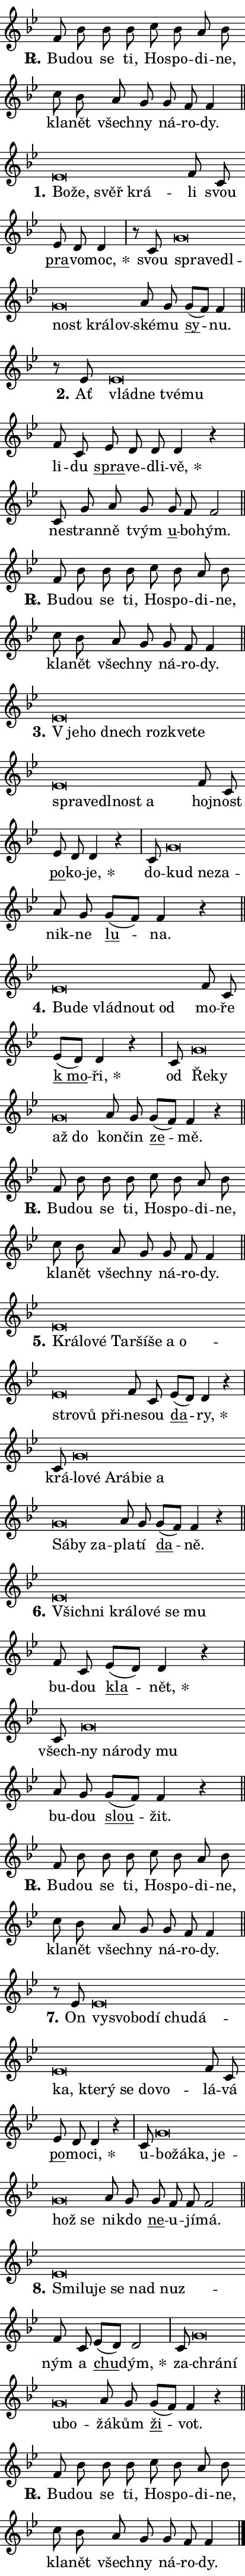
\version "2.22.1"
\header { tagline = "" }
\paper {
  indent = 0\cm
  top-margin = 0\cm
  right-margin = 0\cm
  bottom-margin = 0\cm
  left-margin = 0\cm
  paper-width = 7\cm
  page-breaking = #ly:one-page-breaking
  system-system-spacing.basic-distance = #11
  score-system-spacing.basic-distance = #11
  ragged-last = ##f
}


%% Author: Thomas Morley
%% https://lists.gnu.org/archive/html/lilypond-user/2020-05/msg00002.html
#(define (line-position grob)
"Returns position of @var[grob} in current system:
   @code{'start}, if at first time-step
   @code{'end}, if at last time-step
   @code{'middle} otherwise
"
  (let* ((col (ly:item-get-column grob))
         (ln (ly:grob-object col 'left-neighbor))
         (rn (ly:grob-object col 'right-neighbor))
         (col-to-check-left (if (ly:grob? ln) ln col))
         (col-to-check-right (if (ly:grob? rn) rn col))
         (break-dir-left
           (and
             (ly:grob-property col-to-check-left 'non-musical #f)
             (ly:item-break-dir col-to-check-left)))
         (break-dir-right
           (and
             (ly:grob-property col-to-check-right 'non-musical #f)
             (ly:item-break-dir col-to-check-right))))
        (cond ((eqv? 1 break-dir-left) 'start)
              ((eqv? -1 break-dir-right) 'end)
              (else 'middle))))

#(define (tranparent-at-line-position vctor)
  (lambda (grob)
  "Relying on @code{line-position} select the relevant enry from @var{vctor}.
Used to determine transparency,"
    (case (line-position grob)
      ((end) (not (vector-ref vctor 0)))
      ((middle) (not (vector-ref vctor 1)))
      ((start) (not (vector-ref vctor 2))))))

noteHeadBreakVisibility =
#(define-music-function (break-visibility)(vector?)
"Makes @code{NoteHead}s transparent relying on @var{break-visibility}"
#{
  \override NoteHead.transparent =
    #(tranparent-at-line-position break-visibility)
#})

#(define delete-ledgers-for-transparent-note-heads
  (lambda (grob)
    "Reads whether a @code{NoteHead} is transparent.
If so this @code{NoteHead} is removed from @code{'note-heads} from
@var{grob}, which is supposed to be @code{LedgerLineSpanner}.
As a result ledgers are not printed for this @code{NoteHead}"
    (let* ((nhds-array (ly:grob-object grob 'note-heads))
           (nhds-list
             (if (ly:grob-array? nhds-array)
                 (ly:grob-array->list nhds-array)
                 '()))
           ;; Relies on the transparent-property being done before
           ;; Staff.LedgerLineSpanner.after-line-breaking is executed.
           ;; This is fragile ...
           (to-keep
             (remove
               (lambda (nhd)
                 (ly:grob-property nhd 'transparent #f))
               nhds-list)))
      ;; TODO find a better method to iterate over grob-arrays, similiar
      ;; to filter/remove etc for lists
      ;; For now rebuilt from scratch
      (set! (ly:grob-object grob 'note-heads)  '())
      (for-each
        (lambda (nhd)
          (ly:pointer-group-interface::add-grob grob 'note-heads nhd))
        to-keep))))

hideNotes = {
  \noteHeadBreakVisibility #begin-of-line-visible
}
unHideNotes = {
  \noteHeadBreakVisibility #all-visible
}

% work-around for resetting accidentals
% https://lilypond.org/doc/v2.23/Documentation/notation/displaying-rhythms#unmetered-music
cadenzaMeasure = {
  \cadenzaOff
  \partial 1024 s1024
  \cadenzaOn
}

#(define-markup-command (accent layout props text) (markup?)
  "Underline accented syllable"
  (interpret-markup layout props
    #{\markup \override #'(offset . 4.3) \underline { #text }#}))

responsum = \markup \concat {
  "R" \hspace #-1.05 \path #0.1 #'((moveto 0 0.07) (lineto 0.9 0.8)) \hspace #0.05 "."
}

\layout {
    \context {
        \Staff
        \remove "Time_signature_engraver"
        \override LedgerLineSpanner.after-line-breaking = #delete-ledgers-for-transparent-note-heads
    }
    \context {
        \Voice {
            \override NoteHead.output-attributes = #'((class . "notehead"))
            \override Hairpin.height = #0.55
        }
    }
    \context {
        \Lyrics {
            \override StanzaNumber.output-attributes = #'((class . "stanzanumber"))
            \override LyricSpace.minimum-distance = #0.9
            \override LyricText.font-name = #"TeX Gyre Schola"
            \override LyricText.font-size = 1
            \override StanzaNumber.font-name = #"TeX Gyre Schola Bold"
            \override StanzaNumber.font-size = 1
        }
    }
}

% magnetic-lyrics.ily
%
%   written by
%     Jean Abou Samra <jean@abou-samra.fr>
%     Werner Lemberg <wl@gnu.org>
%
%   adapted by
%     Jiri Hon <jiri.hon@gmail.com>
%
% Version 2022-Apr-15

% https://www.mail-archive.com/lilypond-user@gnu.org/msg149350.html

#(define (Left_hyphen_pointer_engraver context)
   "Collect syllable-hyphen-syllable occurrences in lyrics and store
them in properties.  This engraver only looks to the left.  For
example, if the lyrics input is @code{foo -- bar}, it does the
following.

@itemize @bullet
@item
Set the @code{text} property of the @code{LyricHyphen} grob between
@q{foo} and @q{bar} to @code{foo}.

@item
Set the @code{left-hyphen} property of the @code{LyricText} grob with
text @q{foo} to the @code{LyricHyphen} grob between @q{foo} and
@q{bar}.
@end itemize

Use this auxiliary engraver in combination with the
@code{lyric-@/text::@/apply-@/magnetic-@/offset!} hook."
   (let ((hyphen #f)
         (text #f))
     (make-engraver
      (acknowledgers
       ((lyric-syllable-interface engraver grob source-engraver)
        (set! text grob)))
      (end-acknowledgers
       ((lyric-hyphen-interface engraver grob source-engraver)
        ;(when (not (grob::has-interface grob 'lyric-space-interface))
          (set! hyphen grob)));)
      ((stop-translation-timestep engraver)
       (when (and text hyphen)
         (ly:grob-set-object! text 'left-hyphen hyphen))
       (set! text #f)
       (set! hyphen #f)))))

#(define (lyric-text::apply-magnetic-offset! grob)
   "If the space between two syllables is less than the value in
property @code{LyricText@/.details@/.squash-threshold}, move the right
syllable to the left so that it gets concatenated with the left
syllable.

Use this function as a hook for
@code{LyricText@/.after-@/line-@/breaking} if the
@code{Left_@/hyphen_@/pointer_@/engraver} is active."
   (let ((hyphen (ly:grob-object grob 'left-hyphen #f)))
     (when hyphen
       (let ((left-text (ly:spanner-bound hyphen LEFT)))
         (when (grob::has-interface left-text 'lyric-syllable-interface)
           (let* ((common (ly:grob-common-refpoint grob left-text X))
                  (this-x-ext (ly:grob-extent grob common X))
                  (left-x-ext
                   (begin
                     ;; Trigger magnetism for left-text.
                     (ly:grob-property left-text 'after-line-breaking)
                     (ly:grob-extent left-text common X)))
                  ;; `delta` is the gap width between two syllables.
                  (delta (- (interval-start this-x-ext)
                            (interval-end left-x-ext)))
                  (details (ly:grob-property grob 'details))
                  (threshold (assoc-get 'squash-threshold details 0.2)))
             (when (< delta threshold)
               (let* (;; We have to manipulate the input text so that
                      ;; ligatures crossing syllable boundaries are not
                      ;; disabled.  For languages based on the Latin
                      ;; script this is essentially a beautification.
                      ;; However, for non-Western scripts it can be a
                      ;; necessity.
                      (lt (ly:grob-property left-text 'text))
                      (rt (ly:grob-property grob 'text))
                      (is-space (grob::has-interface hyphen 'lyric-space-interface))
                      (space (if is-space " " ""))
                      (space-markup (grob-interpret-markup grob " "))
                      (space-size (interval-length (ly:stencil-extent space-markup X)))
                      (extra-delta (if is-space space-size 0))
                      ;; Append new syllable.
                      (ltrt-space (if (and (string? lt) (string? rt))
                                (string-append lt space rt)
                                (make-concat-markup (list lt space rt))))
                      ;; Right-align `ltrt` to the right side.
                      (ltrt-space-markup (grob-interpret-markup
                               grob
                               (make-translate-markup
                                (cons (interval-length this-x-ext) 0)
                                (make-right-align-markup ltrt-space)))))
                 (begin
                   ;; Don't print `left-text`.
                   (ly:grob-set-property! left-text 'stencil #f)
                   ;; Set text and stencil (which holds all collected
                   ;; syllables so far) and shift it to the left.
                   (ly:grob-set-property! grob 'text ltrt-space)
                   (ly:grob-set-property! grob 'stencil ltrt-space-markup)
                   (ly:grob-translate-axis! grob (- (- delta extra-delta)) X))))))))))


#(define (lyric-hyphen::displace-bounds-first grob)
   ;; Make very sure this callback isn't triggered too early.
   (let ((left (ly:spanner-bound grob LEFT))
         (right (ly:spanner-bound grob RIGHT)))
     (ly:grob-property left 'after-line-breaking)
     (ly:grob-property right 'after-line-breaking)
     (ly:lyric-hyphen::print grob)))

squashThreshold = #0.4

\layout {
  \context {
    \Lyrics
    \consists #Left_hyphen_pointer_engraver
    \override LyricText.after-line-breaking =
      #lyric-text::apply-magnetic-offset!
    \override LyricHyphen.stencil = #lyric-hyphen::displace-bounds-first
    \override LyricText.details.squash-threshold = \squashThreshold
    \override LyricHyphen.minimum-distance = 0
    \override LyricHyphen.minimum-length = \squashThreshold
  }
}

squash = \override LyricText.details.squash-threshold = 9999
unSquash = \override LyricText.details.squash-threshold = \squashThreshold

left = \override LyricText.self-alignment-X = #LEFT
unLeft = \revert LyricText.self-alignment-X

starOffset = #(lambda (grob) 
                (let ((x_offset (ly:self-alignment-interface::aligned-on-x-parent grob)))
                  (if (= x_offset 0) 0 (+ x_offset 1.2))))

star = #(define-music-function (syllable)(string?)
"Append star separator at the end of a syllable"
#{
  \once \override LyricText.X-offset = #starOffset
  \lyricmode { \markup {
    #syllable
    \override #'((font-name . "TeX Gyre Schola Bold")) \hspace #0.2 \lower #0.65 \larger "*"
  } }
#})

starAccent = #(define-music-function (syllable)(string?)
"Append star separator at the end of a syllable and make accent"
#{
  \once \override LyricText.X-offset = #starOffset
  \lyricmode { \markup {
    \accent #syllable
    \override #'((font-name . "TeX Gyre Schola Bold")) \hspace #0.2 \lower #0.65 \larger "*"
  } }
#})

breath = #(define-music-function (syllable)(string?)
"Append breathing indicator at the end of a syllable"
#{
  \lyricmode { \markup { #syllable "+" } }
#})

optionalBreath = #(define-music-function (syllable)(string?)
"Append optional breathing indicator at the end of a syllable"
#{
  \lyricmode { \markup { #syllable "(+)" } }
#})


\score {
    <<
        \new Voice = "melody" { \cadenzaOn \key bes \major \relative { f'8 bes bes bes \bar "" c bes a bes \bar "" c bes a g \bar "" g f f4 \cadenzaMeasure \bar "||" \break }
\relative { es'\breve*1/16 \hideNotes \breve*1/16 \bar "" \breve*1/16 \breve*1/16 \bar "" \unHideNotes f8 c \bar "" es d d4 \cadenzaMeasure \bar "|" r8 c g'\breve*1/16 \hideNotes \breve*1/16 \bar "" \breve*1/16 \bar "" \breve*1/16 \bar "" \breve*1/16 \breve*1/16 \bar "" \unHideNotes a8 g \bar "" g[( f)] f4 \cadenzaMeasure \bar "||" \break }
\relative { r8 es'8 es\breve*1/16 \hideNotes \breve*1/16 \bar "" \breve*1/16 \breve*1/16 \bar "" \unHideNotes f8 c \bar "" es d d d4 r \cadenzaMeasure \bar "|" c8 g' a g \bar "" g f f2 \cadenzaMeasure \bar "||" \break }
\relative { f'8 bes bes bes \bar "" c bes a bes \bar "" c bes a g \bar "" g f f4 \cadenzaMeasure \bar "||" \break }
\relative { es'\breve*1/16 \hideNotes \breve*1/16 \bar "" \breve*1/16 \bar "" \breve*1/16 \bar "" \breve*1/16 \bar "" \breve*1/16 \bar "" \breve*1/16 \bar "" \breve*1/16 \bar "" \breve*1/16 \bar "" \breve*1/16 \breve*1/16 \bar "" \unHideNotes f8 c \bar "" es d d4 r \cadenzaMeasure \bar "|" c8 g'\breve*1/16 \hideNotes \breve*1/16 \breve*1/16 \bar "" \unHideNotes a8 g \bar "" g[( f)] f4 r \cadenzaMeasure \bar "||" \break }
\relative { es'\breve*1/16 \hideNotes \breve*1/16 \bar "" \breve*1/16 \bar "" \breve*1/16 \breve*1/16 \bar "" \unHideNotes f8 c \bar "" es[( d)] d4 r \cadenzaMeasure \bar "|" c8 g'\breve*1/16 \hideNotes \breve*1/16 \bar "" \breve*1/16 \breve*1/16 \bar "" \unHideNotes a8 g \bar "" g[( f)] f4 r \cadenzaMeasure \bar "||" \break }
\relative { f'8 bes bes bes \bar "" c bes a bes \bar "" c bes a g \bar "" g f f4 \cadenzaMeasure \bar "||" \break }
\relative { es'\breve*1/16 \hideNotes \breve*1/16 \bar "" \breve*1/16 \bar "" \breve*1/16 \bar "" \breve*1/16 \bar "" \breve*1/16 \bar "" \breve*1/16 \bar "" \breve*1/16 \bar "" \breve*1/16 \bar "" \breve*1/16 \breve*1/16 \bar "" \unHideNotes f8 c \bar "" es[( d)] d4 r \cadenzaMeasure \bar "|" c8 g'\breve*1/16 \hideNotes \breve*1/16 \bar "" \breve*1/16 \bar "" \breve*1/16 \bar "" \breve*1/16 \bar "" \breve*1/16 \bar "" \breve*1/16 \bar "" \breve*1/16 \bar "" \breve*1/16 \breve*1/16 \bar "" \unHideNotes a8 g \bar "" g[( f)] f4 r \cadenzaMeasure \bar "||" \break }
\relative { es'\breve*1/16 \hideNotes \breve*1/16 \bar "" \breve*1/16 \bar "" \breve*1/16 \bar "" \breve*1/16 \bar "" \breve*1/16 \breve*1/16 \bar "" \unHideNotes f8 c \bar "" es[( d)] d4 r \cadenzaMeasure \bar "|" c8 g'\breve*1/16 \hideNotes \breve*1/16 \bar "" \breve*1/16 \bar "" \breve*1/16 \breve*1/16 \bar "" \unHideNotes a8 g \bar "" g[( f)] f4 r \cadenzaMeasure \bar "||" \break }
\relative { f'8 bes bes bes \bar "" c bes a bes \bar "" c bes a g \bar "" g f f4 \cadenzaMeasure \bar "||" \break }
\relative { r8 es' es\breve*1/16 \hideNotes \breve*1/16 \bar "" \breve*1/16 \bar "" \breve*1/16 \bar "" \breve*1/16 \bar "" \breve*1/16 \bar "" \breve*1/16 \bar "" \breve*1/16 \bar "" \breve*1/16 \bar "" \breve*1/16 \bar "" \breve*1/16 \breve*1/16 \bar "" \unHideNotes f8 c \bar "" es d d4 r \cadenzaMeasure \bar "|" c8 g'\breve*1/16 \hideNotes \breve*1/16 \bar "" \breve*1/16 \bar "" \breve*1/16 \bar "" \breve*1/16 \breve*1/16 \bar "" \unHideNotes a8 g \bar "" g f f f2 \cadenzaMeasure \bar "||" \break }
\relative { es'\breve*1/16 \hideNotes \breve*1/16 \bar "" \breve*1/16 \bar "" \breve*1/16 \bar "" \breve*1/16 \breve*1/16 \bar "" \unHideNotes f8 c \bar "" es[( d)] d2 \cadenzaMeasure \bar "|" c8 g'\breve*1/16 \hideNotes \breve*1/16 \bar "" \breve*1/16 \breve*1/16 \bar "" \unHideNotes a8 g \bar "" g[( f)] f4 r \cadenzaMeasure \bar "||" \break }
\relative { f'8 bes bes bes \bar "" c bes a bes \bar "" c bes a g \bar "" g f f4 \cadenzaMeasure \bar "||" \break } \bar "|." }
        \new Lyrics \lyricsto "melody" { \lyricmode { \set stanza = \responsum
Bu -- dou se ti, Ho -- spo -- di -- ne, kla -- nět všech -- ny ná -- ro -- dy.
\set stanza = "1."
\left Bo -- \squash že, svěř krá -- \unLeft \unSquash li svou \markup \accent pra -- vo -- \star moc, svou \left spra -- \squash ve -- dl -- nost krá -- lov -- \unLeft \unSquash ské -- mu \markup \accent sy -- nu.
\set stanza = "2."
Ať \left vlád -- \squash ne tvé -- mu \unLeft \unSquash li -- du \markup \accent spra -- ve -- dli -- \star vě, ne -- stran -- ně tvým \markup \accent u -- bo -- hým.
\set stanza = \responsum
Bu -- dou se ti, Ho -- spo -- di -- ne, kla -- nět všech -- ny ná -- ro -- dy.
\set stanza = "3."
\left "V je" -- \squash ho dnech roz -- kve -- te spra -- ve -- dl -- nost a \unLeft \unSquash hoj -- nost \markup \accent po -- ko -- \star je, do -- \left kud \squash ne -- za -- \unLeft \unSquash nik -- ne \markup \accent lu -- na.
\set stanza = "4."
\left Bu -- \squash de vlád -- nout od \unLeft \unSquash mo -- ře \markup \accent "k mo" -- \star ři, od \left Ře -- \squash ky až do \unLeft \unSquash kon -- čin \markup \accent ze -- mě.
\set stanza = \responsum
Bu -- dou se ti, Ho -- spo -- di -- ne, kla -- nět všech -- ny ná -- ro -- dy.
\set stanza = "5."
\left Krá -- \squash lo -- vé Tar -- ší -- še a o -- stro -- vů při -- \unLeft \unSquash ne -- sou \markup \accent da -- \star ry, krá -- \left lo -- \squash vé A -- rá -- bi -- e a Sá -- by za -- \unLeft \unSquash pla -- tí \markup \accent da -- ně.
\set stanza = "6."
\left Všich -- \squash ni krá -- lo -- vé se mu \unLeft \unSquash bu -- dou \markup \accent kla -- \star nět, všech -- \left ny \squash ná -- ro -- dy mu \unLeft \unSquash bu -- dou \markup \accent slou -- žit.
\set stanza = \responsum
Bu -- dou se ti, Ho -- spo -- di -- ne, kla -- nět všech -- ny ná -- ro -- dy.
\set stanza = "7."
On \left vy -- \squash svo -- bo -- dí chu -- dá -- ka, kte -- rý se do -- vo -- \unLeft \unSquash lá -- vá \markup \accent po -- mo -- \star ci, u -- \left bo -- \squash žá -- ka, je -- hož se \unLeft \unSquash ni -- kdo \markup \accent ne -- u -- jí -- má.
\set stanza = "8."
\left Smi -- \squash lu -- je se nad nuz -- \unLeft \unSquash ným a \markup \accent chu -- \star dým, za -- \left chrá -- \squash ní u -- bo -- \unLeft \unSquash žá -- kům \markup \accent ži -- vot.
\set stanza = \responsum
Bu -- dou se ti, Ho -- spo -- di -- ne, kla -- nět všech -- ny ná -- ro -- dy. } }
    >>
    \layout {}
}
